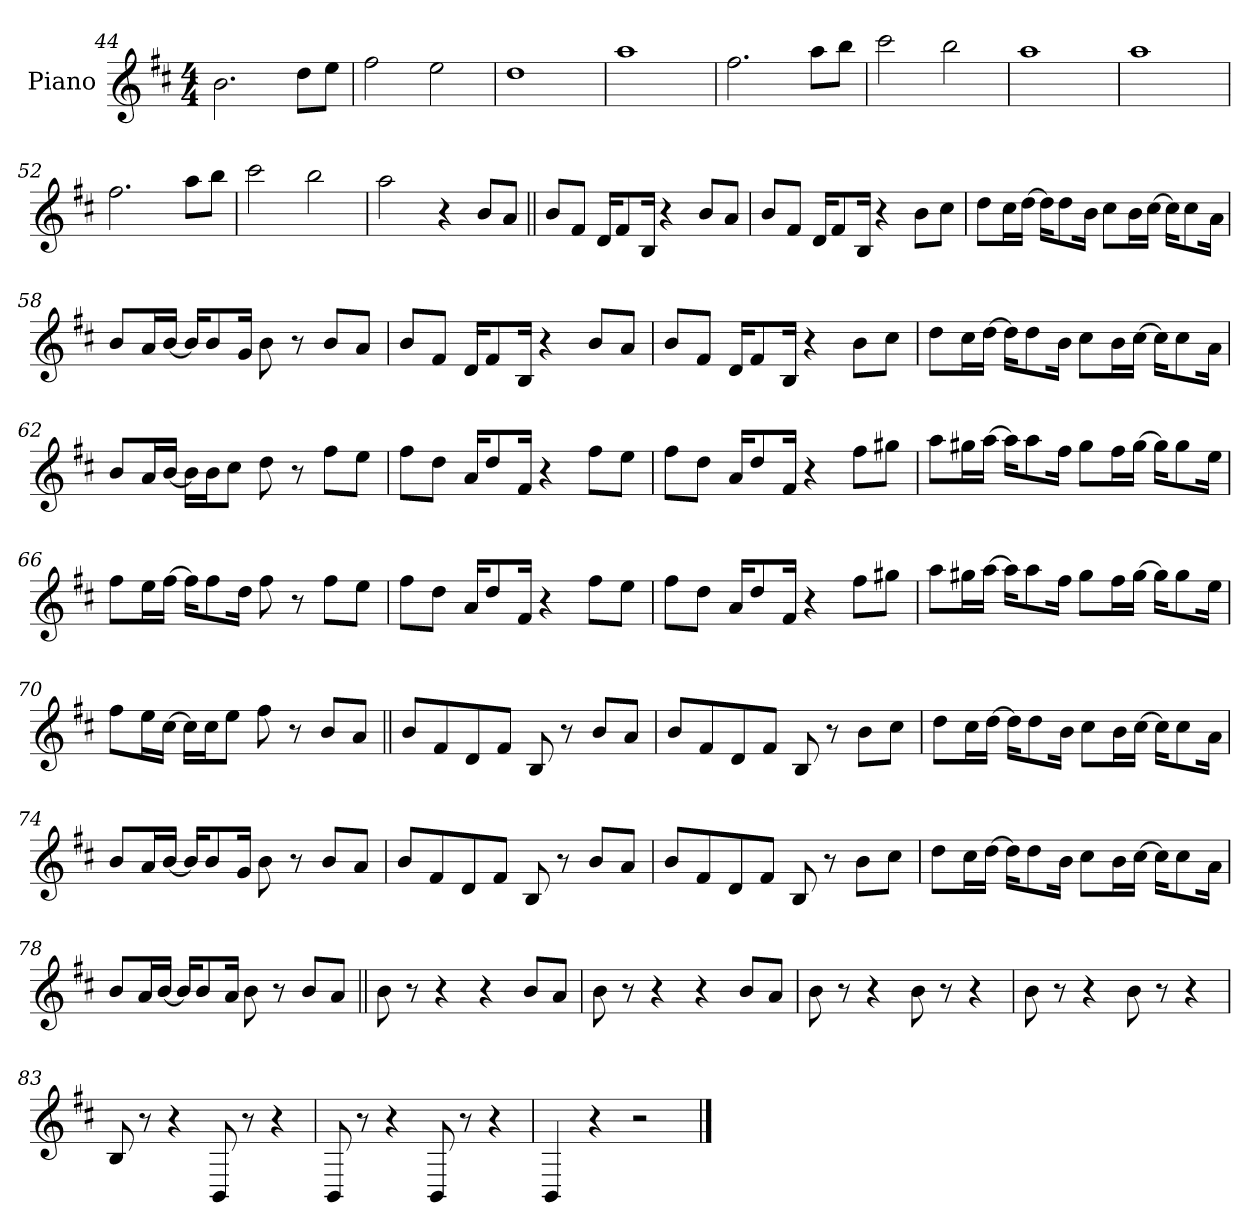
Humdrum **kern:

**kern
*part1
*staff1
*I"Piano
*I'Pno.
*clefG2
*k[f#c#]
*M4/4
=44
2.b
8ddL
8eeJ
=45
2ff#
2ee
=46
1dd
=47
1aa
=48
2.ff#
8aaL
8bbJ
=49
2ccc#
2bb
=50
1aa
=51
1aa
=52
2.ff#
8aaL
8bbJ
=53
2ccc#
2bb
=54
2aa
4r
8bL
8aJ
=55||
8bL
8f#J
16dKL
8f#
16BJk
4r
8bL
8aJ
=56
8bL
8f#J
16dKL
8f#
16BJk
4r
8bL
8cc#J
=57
8ddL
16cc#L
[16ddJJ
16ddKL]
8dd
16bJk
8cc#L
16bL
[16cc#JJ
16cc#KL]
8cc#
16aJk
=58
8bL
16aL
[16bJJ
16bKL]
8b
16gJk
8b
8r
8bL
8aJ
=59
8bL
8f#J
16dKL
8f#
16BJk
4r
8bL
8aJ
=60
8bL
8f#J
16dKL
8f#
16BJk
4r
8bL
8cc#J
=61
8ddL
16cc#L
[16ddJJ
16ddKL]
8dd
16bJk
8cc#L
16bL
[16cc#JJ
16cc#KL]
8cc#
16aJk
=62
8bL
16aL
[16bJJ
16bLL]
16bJ
8cc#J
8dd
8r
8ff#L
8eeJ
=63
8ff#L
8ddJ
16aKL
8dd
16f#Jk
4r
8ff#L
8eeJ
=64
8ff#L
8ddJ
16aKL
8dd
16f#Jk
4r
8ff#L
8gg#XJ
=65
8aaL
16gg#XL
[16aaJJ
16aaKL]
8aa
16ff#Jk
8gg#L
16ff#L
[16gg#JJ
16gg#KL]
8gg#
16eeJk
=66
8ff#L
16eeL
[16ff#JJ
16ff#KL]
8ff#
16ddJk
8ff#
8r
8ff#L
8eeJ
=67
8ff#L
8ddJ
16aKL
8dd
16f#Jk
4r
8ff#L
8eeJ
=68
8ff#L
8ddJ
16aKL
8dd
16f#Jk
4r
8ff#L
8gg#XJ
=69
8aaL
16gg#XL
[16aaJJ
16aaKL]
8aa
16ff#Jk
8gg#L
16ff#L
[16gg#JJ
16gg#KL]
8gg#
16eeJk
=70
8ff#L
16eeL
[16cc#JJ
16cc#LL]
16cc#J
8eeJ
8ff#
8r
8bL
8aJ
=71||
8bL
8f#
8d
8f#J
8B
8r
8bL
8aJ
=72
8bL
8f#
8d
8f#J
8B
8r
8bL
8cc#J
=73
8ddL
16cc#L
[16ddJJ
16ddKL]
8dd
16bJk
8cc#L
16bL
[16cc#JJ
16cc#KL]
8cc#
16aJk
=74
8bL
16aL
[16bJJ
16bKL]
8b
16gJk
8b
8r
8bL
8aJ
=75
8bL
8f#
8d
8f#J
8B
8r
8bL
8aJ
=76
8bL
8f#
8d
8f#J
8B
8r
8bL
8cc#J
=77
8ddL
16cc#L
[16ddJJ
16ddKL]
8dd
16bJk
8cc#L
16bL
[16cc#JJ
16cc#KL]
8cc#
16aJk
=78
8bL
16aL
[16bJJ
16bKL]
8b
16aJk
8b
8r
8bL
8aJ
=79||
8b
8r
4r
4r
8bL
8aJ
=80
8b
8r
4r
4r
8bL
8aJ
=81
8b
8r
4r
8b
8r
4r
=82
8b
8r
4r
8b
8r
4r
=83
8B
8r
4r
8BB!
8r
4r
=84
8BB!
8r
4r
8BB!
8r
4r
=85
4BB!
4r
2r
==
*-
